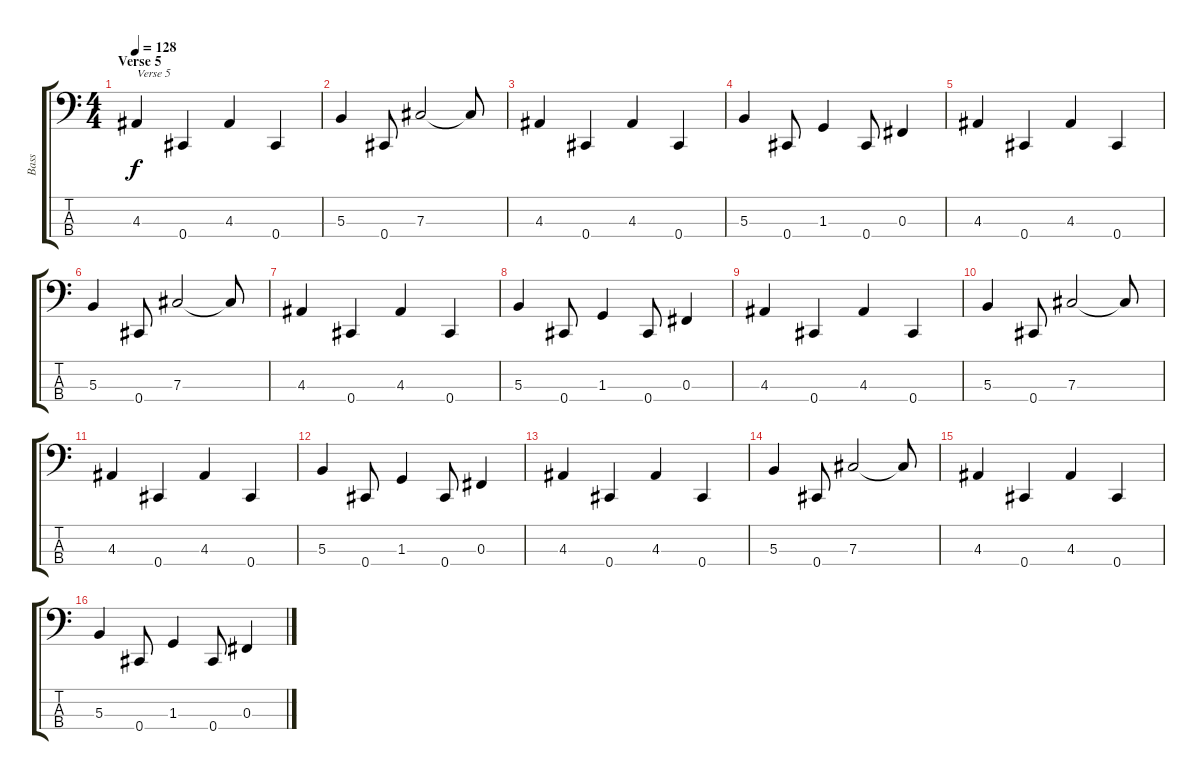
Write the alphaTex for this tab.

\track ("Bass" "Bass") {instrument electricbasspick}
\staff {score tabs}
\tuning (E2 B1 Gb1 Db1) {hide}
\ts (4 4)
\section ("" "Verse 5")
\tempo 128
\clef f4
\ks c
4.3.4{txt "Verse 5" dy f} 0.4.4 4.3.4 0.4.4 |
5.3.4 0.4.8 7.3.2 7.3{t}.8 |
4.3.4 0.4.4 4.3.4 0.4.4 |
5.3.4 0.4.8 1.3.4 0.4.8 0.3.4 |
4.3.4 0.4.4 4.3.4 0.4.4 |
5.3.4 0.4.8 7.3.2 7.3{t}.8 |
4.3.4 0.4.4 4.3.4 0.4.4 |
5.3.4 0.4.8 1.3.4 0.4.8 0.3.4 |
4.3.4 0.4.4 4.3.4 0.4.4 |
5.3.4 0.4.8 7.3.2 7.3{t}.8 |
4.3.4 0.4.4 4.3.4 0.4.4 |
5.3.4 0.4.8 1.3.4 0.4.8 0.3.4 |
4.3.4 0.4.4 4.3.4 0.4.4 |
5.3.4 0.4.8 7.3.2 7.3{t}.8 |
4.3.4 0.4.4 4.3.4 0.4.4 |
5.3.4 0.4.8 1.3.4 0.4.8 0.3.4
